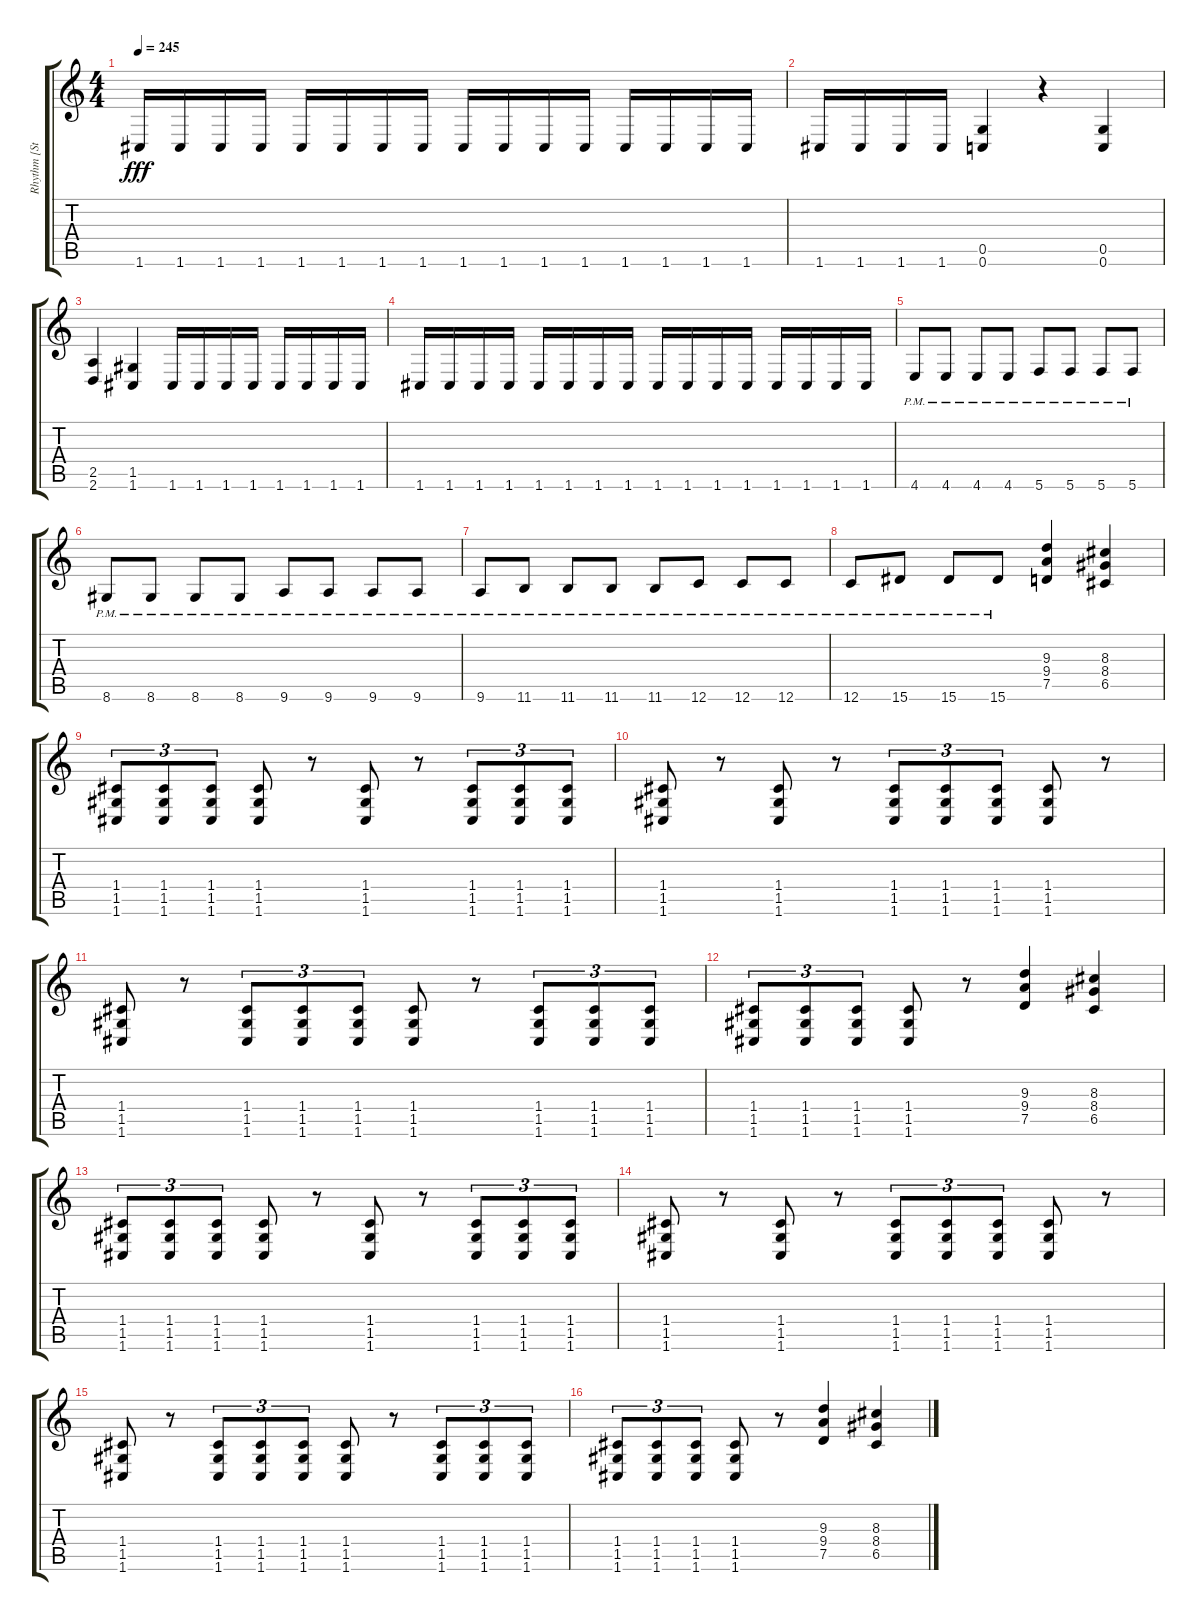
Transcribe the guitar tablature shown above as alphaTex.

\track ("Rhythm [Steve Jones]" "Rhythm [St") {instrument distortionguitar}
\staff {score tabs}
\tuning (D4 A3 F3 C3 G2 C2) {hide}
\ts (4 4)
\tempo 245
\clef g2
\ks c
1.6.16{dy fff} 1.6.16 1.6.16 1.6.16 1.6.16 1.6.16 1.6.16 1.6.16 1.6.16 1.6.16 1.6.16 1.6.16 1.6.16 1.6.16 1.6.16 1.6.16 |
1.6.16 1.6.16 1.6.16 1.6.16 (0.5 0.6).4 r.4 (0.5 0.6).4 |
(2.5 2.6).4 (1.5 1.6).4 1.6.16 1.6.16 1.6.16 1.6.16 1.6.16 1.6.16 1.6.16 1.6.16 |
1.6.16 1.6.16 1.6.16 1.6.16 1.6.16 1.6.16 1.6.16 1.6.16 1.6.16 1.6.16 1.6.16 1.6.16 1.6.16 1.6.16 1.6.16 1.6.16 |
4.6{pm}.8 4.6{pm}.8 4.6{pm}.8 4.6{pm}.8 5.6{pm}.8 5.6{pm}.8 5.6{pm}.8 5.6{pm}.8 |
8.6{pm}.8 8.6{pm}.8 8.6{pm}.8 8.6{pm}.8 9.6{pm}.8 9.6{pm}.8 9.6{pm}.8 9.6{pm}.8 |
9.6{pm}.8 11.6{pm}.8 11.6{pm}.8 11.6{pm}.8 11.6{pm}.8 12.6{pm}.8 12.6{pm}.8 12.6{pm}.8 |
12.6{pm}.8 15.6{pm}.8 15.6{pm}.8 15.6{pm}.8 (9.3 9.4 7.5).4 (8.3 8.4 6.5).4 |
(1.4 1.5 1.6).8{tu (3 2)} (1.4 1.5 1.6).8{tu (3 2)} (1.4 1.5 1.6).8{tu (3 2)} (1.4 1.5 1.6).8 r.8 (1.4 1.5 1.6).8 r.8 (1.4 1.5 1.6).8{tu (3 2)} (1.4 1.5 1.6).8{tu (3 2)} (1.4 1.5 1.6).8{tu (3 2)} |
(1.4 1.5 1.6).8 r.8 (1.4 1.5 1.6).8 r.8 (1.4 1.5 1.6).8{tu (3 2)} (1.4 1.5 1.6).8{tu (3 2)} (1.4 1.5 1.6).8{tu (3 2)} (1.4 1.5 1.6).8 r.8 |
(1.4 1.5 1.6).8 r.8 (1.4 1.5 1.6).8{tu (3 2)} (1.4 1.5 1.6).8{tu (3 2)} (1.4 1.5 1.6).8{tu (3 2)} (1.4 1.5 1.6).8 r.8 (1.4 1.5 1.6).8{tu (3 2)} (1.4 1.5 1.6).8{tu (3 2)} (1.4 1.5 1.6).8{tu (3 2)} |
(1.4 1.5 1.6).8{tu (3 2)} (1.4 1.5 1.6).8{tu (3 2)} (1.4 1.5 1.6).8{tu (3 2)} (1.4 1.5 1.6).8 r.8 (9.3 9.4 7.5).4 (8.3 8.4 6.5).4 |
(1.4 1.5 1.6).8{tu (3 2)} (1.4 1.5 1.6).8{tu (3 2)} (1.4 1.5 1.6).8{tu (3 2)} (1.4 1.5 1.6).8 r.8 (1.4 1.5 1.6).8 r.8 (1.4 1.5 1.6).8{tu (3 2)} (1.4 1.5 1.6).8{tu (3 2)} (1.4 1.5 1.6).8{tu (3 2)} |
(1.4 1.5 1.6).8 r.8 (1.4 1.5 1.6).8 r.8 (1.4 1.5 1.6).8{tu (3 2)} (1.4 1.5 1.6).8{tu (3 2)} (1.4 1.5 1.6).8{tu (3 2)} (1.4 1.5 1.6).8 r.8 |
(1.4 1.5 1.6).8 r.8 (1.4 1.5 1.6).8{tu (3 2)} (1.4 1.5 1.6).8{tu (3 2)} (1.4 1.5 1.6).8{tu (3 2)} (1.4 1.5 1.6).8 r.8 (1.4 1.5 1.6).8{tu (3 2)} (1.4 1.5 1.6).8{tu (3 2)} (1.4 1.5 1.6).8{tu (3 2)} |
(1.4 1.5 1.6).8{tu (3 2)} (1.4 1.5 1.6).8{tu (3 2)} (1.4 1.5 1.6).8{tu (3 2)} (1.4 1.5 1.6).8 r.8 (9.3 9.4 7.5).4 (8.3 8.4 6.5).4
